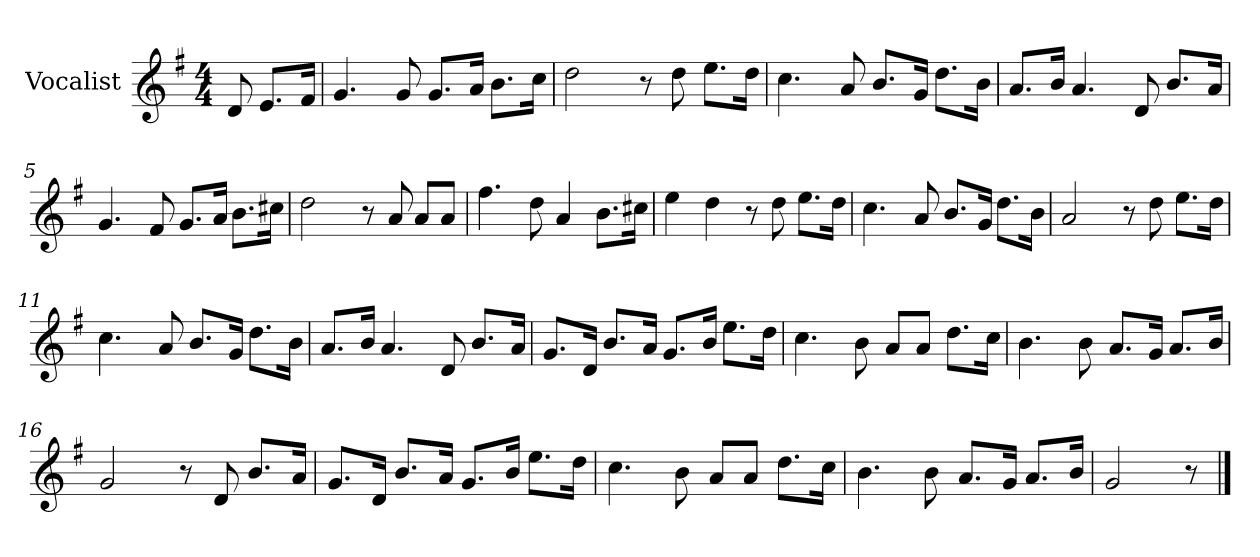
**kern
*part1
*staff1
*I"Vocalist
*k[f#]
*G:
*M4/4
=
8d
8.eL
16f#Jk
=1
4.g
8g
8.gL
16aJk
8.bL
16ccJk
=2
2dd
8r
8dd
8.eeL
16ddJk
=3
4.cc
8a
8.bL
16gJk
8.ddL
16bJk
=4
8.aL
16bJk
4.a
8d
8.bL
16aJk
=5
4.g
8f#
8.gL
16aJk
8.bL
16cc#XJk
=6
2dd
8r
8a
8aL
8aJ
=7
4.ff#
8dd
4a
8.bL
16cc#XJk
=8
4ee
4dd
8r
8dd
8.eeL
16ddJk
=9
4.cc
8a
8.bL
16gJk
8.ddL
16bJk
=10
2a
8r
8dd
8.eeL
16ddJk
=11
4.cc
8a
8.bL
16gJk
8.ddL
16bJk
=12
8.aL
16bJk
4.a
8d
8.bL
16aJk
=13
8.gL
16dJk
8.bL
16aJk
8.gL
16bJk
8.eeL
16ddJk
=14
4.cc
8b
8aL
8aJ
8.ddL
16ccJk
=15
4.b
8b
8.aL
16gJk
8.aL
16bJk
=16
2g
8r
8d
8.bL
16aJk
=17
8.gL
16dJk
8.bL
16aJk
8.gL
16bJk
8.eeL
16ddJk
=18
4.cc
8b
8aL
8aJ
8.ddL
16ccJk
=19
4.b
8b
8.aL
16gJk
8.aL
16bJk
=20
2g
8r
==
*-
